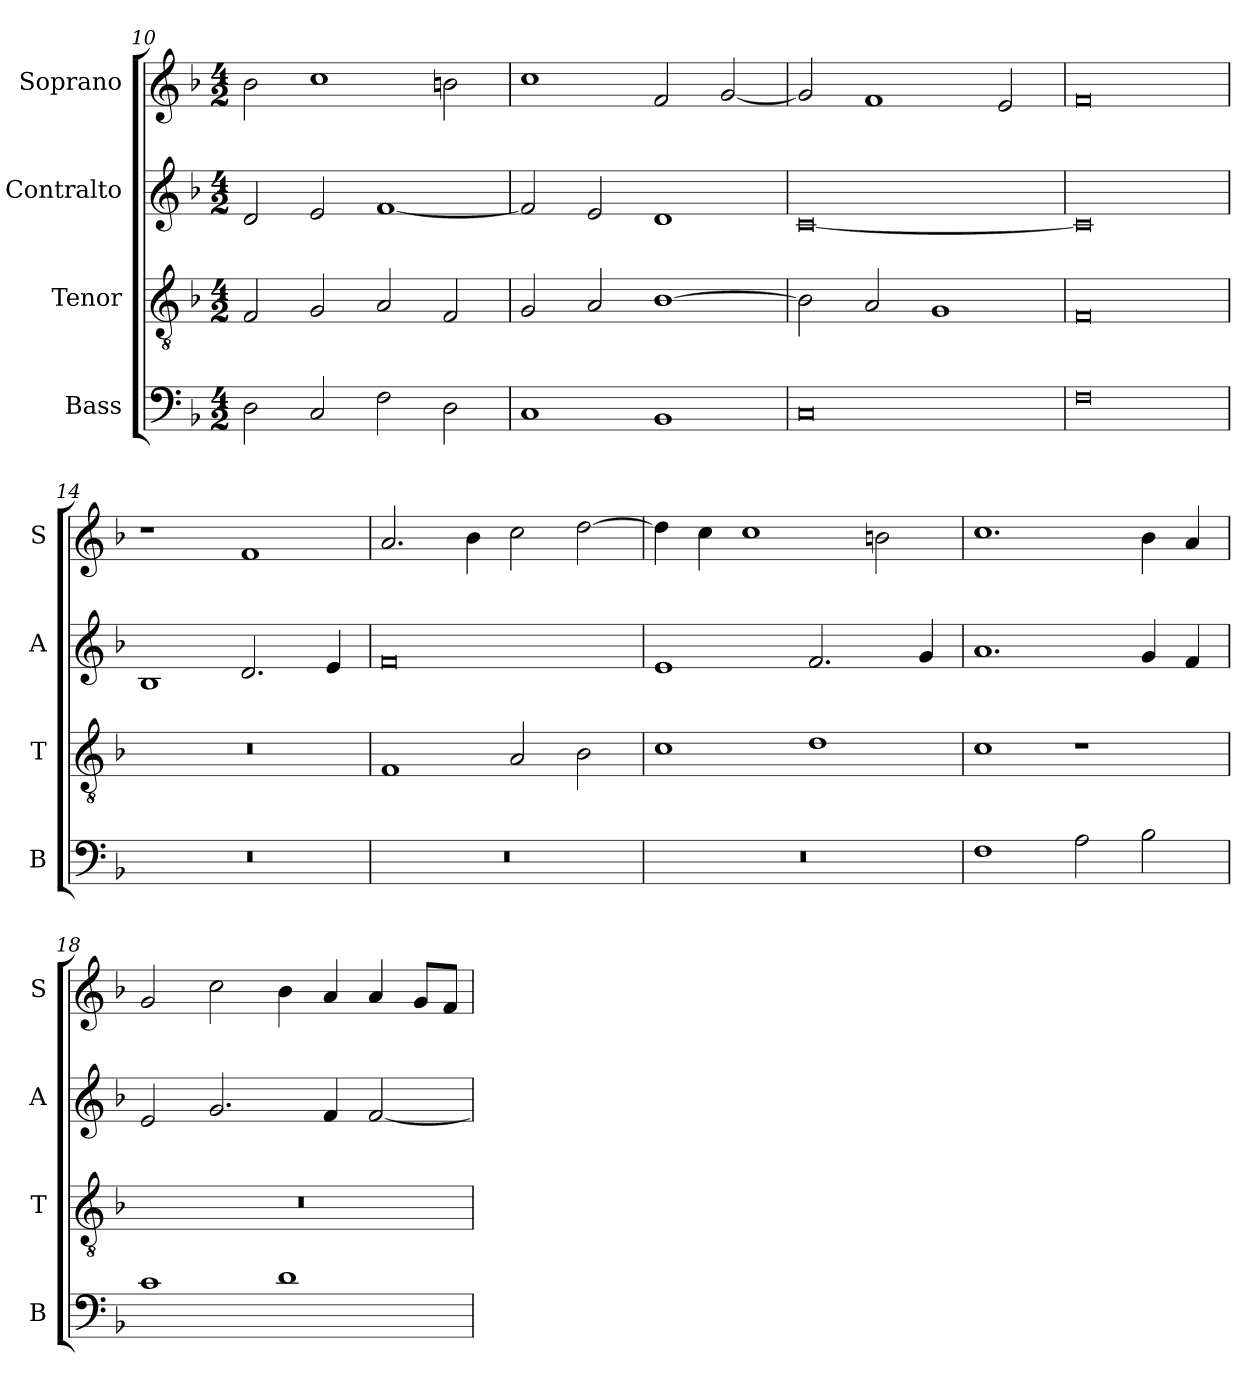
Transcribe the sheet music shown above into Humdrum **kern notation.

**kern	**kern	**kern	**kern
*part4	*part3	*part2	*part1
*staff4	*staff3	*staff2	*staff1
*I"Bass	*I"Tenor	*I"Contralto	*I"Soprano
*I'B	*I'T	*I'A	*I'S
*clefF4	*clefGv2	*clefG2	*clefG2
*k[b-]	*k[b-]	*k[b-]	*k[b-]
*F:ion	*F:ion	*F:ion	*F:ion
*M4/2	*M4/2	*M4/2	*M4/2
=10	=10	=10	=10
2D	2F	2d	2b-
2C	2G	2e	1cc
2F	2A	[1f	.
2D	2F	.	2bn
=11	=11	=11	=11
1C	2G	2f]	1cc
.	2A	2e	.
1BB-	[1B-	1d	2f
.	.	.	[2g
=12	=12	=12	=12
0C	2B-]	[0c	2g]
.	2A	.	1f
.	1G	.	.
.	.	.	2e
=13	=13	=13	=13
0F	0F	0c]	0f
=14	=14	=14	=14
0r	0r	1B-	1r
.	.	2.d	1f
.	.	4e	.
=15	=15	=15	=15
0r	1F	0f	2.a
.	.	.	4b-
.	2A	.	2cc
.	2B-	.	[2dd
=16	=16	=16	=16
0r	1c	1e	4dd]
.	.	.	4cc
.	.	.	1cc
.	1d	2.f	.
.	.	.	2bn
.	.	4g	.
=17	=17	=17	=17
1F	1c	1.a	1.cc
2A	1r	.	.
2B-	.	4g	4b-
.	.	4f	4a
=18	=18	=18	=18
1c	0r	2e	2g
.	.	2.g	2cc
1d	.	.	4b-
.	.	4f	4a
.	.	[2f	4a
.	.	.	8g/L
.	.	.	8f/J
=	=	=	=
*-	*-	*-	*-
